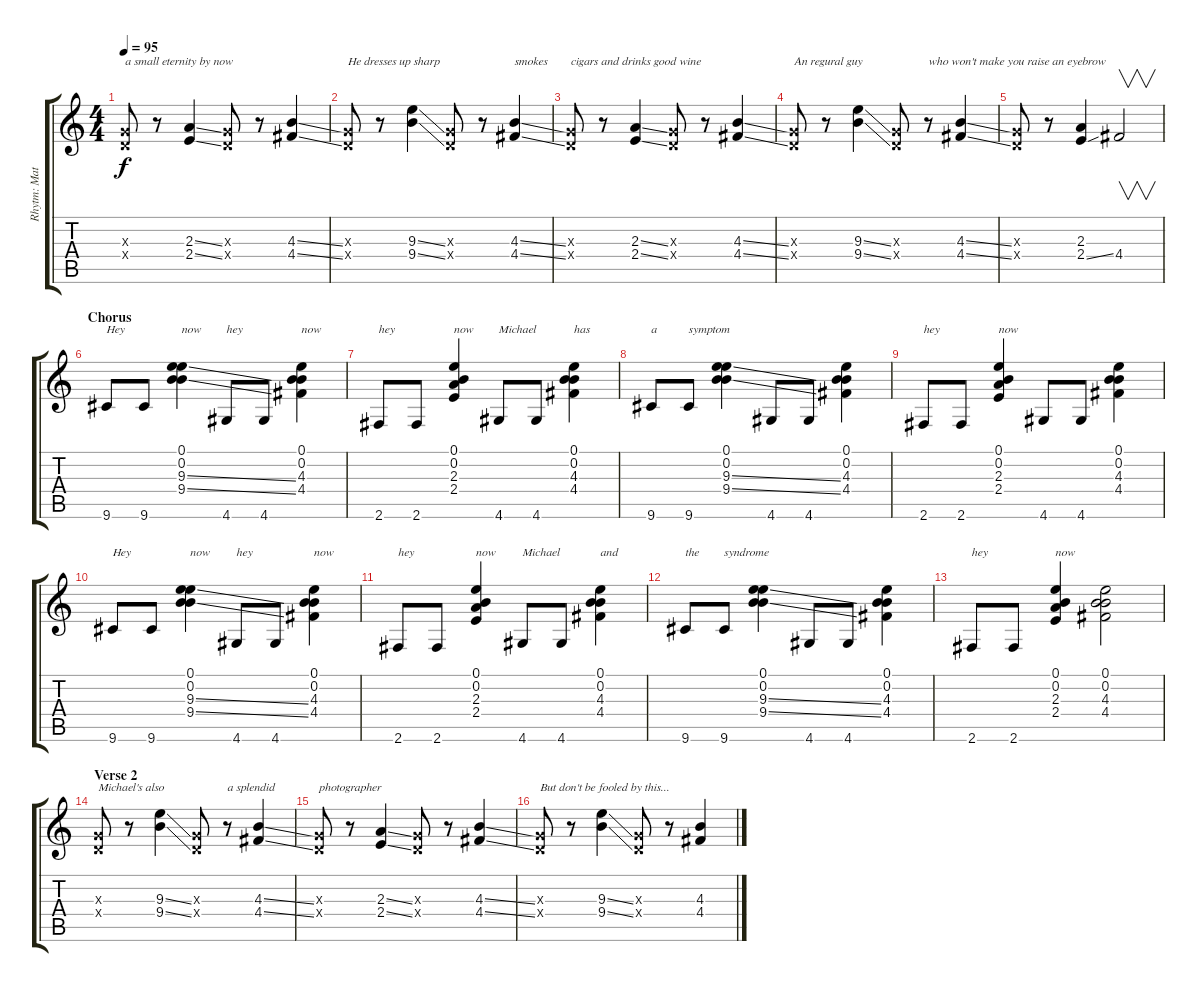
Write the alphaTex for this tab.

\track ("Rhytm: Mattias Eklundh" "Rhytm: Mat") {instrument distortionguitar}
\staff {score tabs}
\tuning (E4 B3 G3 D3 A2 E2) {hide}
\ts (4 4)
\tempo 95
\clef g2
\ks c
(0.3{x} 0.4{x}).8{txt "a small eternity by now" dy f} r.8 (2.3{ss} 2.4{ss}).4 (0.3{x} 0.4{x}).8 r.8 (4.3{ss} 4.4{ss}).4 |
(0.3{x} 0.4{x}).8{txt "He dresses up sharp"} r.8 (9.3{ss} 9.4{ss}).4 (0.3{x} 0.4{x}).8 r.8 (4.3{ss} 4.4{ss}).4{txt "smokes"} |
(0.3{x} 0.4{x}).8{txt "cigars and drinks good wine"} r.8 (2.3{ss} 2.4{ss}).4 (0.3{x} 0.4{x}).8 r.8 (4.3{ss} 4.4{ss}).4 |
(0.3{x} 0.4{x}).8{txt "An regural guy"} r.8 (9.3{ss} 9.4{ss}).4 (0.3{x} 0.4{x}).8 r.8{txt "who won't make you raise an eyebrow"} (4.3{ss} 4.4{ss}).4 |
(0.3{x} 0.4{x}).8 r.8 (2.3 2.4{ss}).4 4.4.2{v} |
\section ("" "Chorus")
9.6.8{txt "Hey"} 9.6.8 (0.1 0.2 9.3{ss} 9.4{ss}).4{txt "now"} 4.6.8{txt "hey"} 4.6.8 (0.1 0.2 4.3 4.4).4{txt "now"} |
2.6.8{txt "hey"} 2.6.8 (0.1 0.2 2.3 2.4).4{txt "now"} 4.6.8{txt "Michael"} 4.6.8 (0.1 0.2 4.3 4.4).4{txt "has"} |
9.6.8{txt "a"} 9.6.8{txt "symptom"} (0.1 0.2 9.3{ss} 9.4{ss}).4 4.6.8 4.6.8 (0.1 0.2 4.3 4.4).4 |
2.6.8{txt "hey"} 2.6.8 (0.1 0.2 2.3 2.4).4{txt "now"} 4.6.8 4.6.8 (0.1 0.2 4.3 4.4).4 |
9.6.8{txt "Hey"} 9.6.8 (0.1 0.2 9.3{ss} 9.4{ss}).4{txt "now"} 4.6.8{txt "hey"} 4.6.8 (0.1 0.2 4.3 4.4).4{txt "now"} |
2.6.8{txt "hey"} 2.6.8 (0.1 0.2 2.3 2.4).4{txt "now"} 4.6.8{txt "Michael"} 4.6.8 (0.1 0.2 4.3 4.4).4{txt "and"} |
9.6.8{txt "the"} 9.6.8{txt "syndrome"} (0.1 0.2 9.3{ss} 9.4{ss}).4 4.6.8 4.6.8 (0.1 0.2 4.3 4.4).4 |
2.6.8{txt "hey"} 2.6.8 (0.1 0.2 2.3 2.4).4{txt "now"} (0.1 0.2 4.3 4.4).2 |
\section ("" "Verse 2")
(0.3{x} 0.4{x}).8{txt "Michael's also"} r.8 (9.3{ss} 9.4{ss}).4 (0.3{x} 0.4{x}).8 r.8{txt "a splendid"} (4.3{ss} 4.4{ss}).4 |
(0.3{x} 0.4{x}).8{txt "photographer"} r.8 (2.3{ss} 2.4{ss}).4 (0.3{x} 0.4{x}).8 r.8 (4.3{ss} 4.4{ss}).4 |
(0.3{x} 0.4{x}).8{txt "But don't be fooled by this..."} r.8 (9.3{ss} 9.4{ss}).4 (0.3{x} 0.4{x}).8 r.8 (4.3{ss} 4.4{ss}).4
